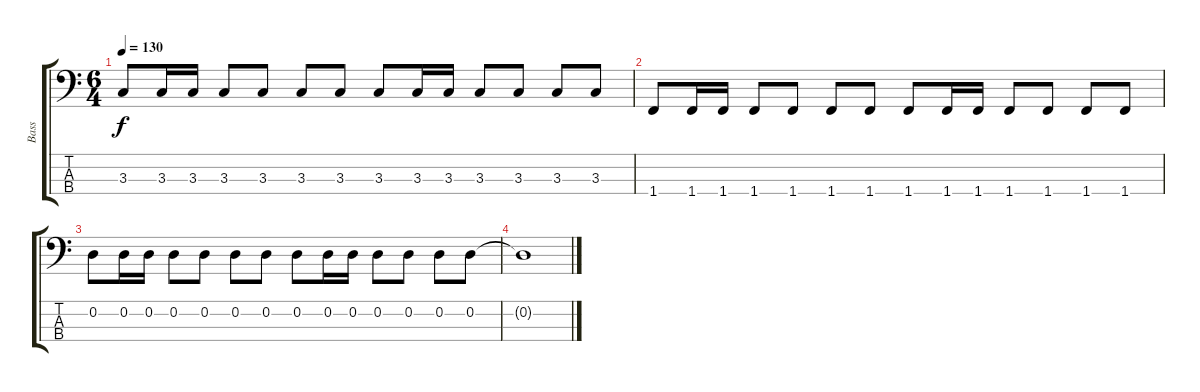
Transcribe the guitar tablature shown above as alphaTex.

\track ("Bass" "Bass") {instrument electricbasspick}
\staff {score tabs}
\tuning (G2 D2 A1 E1) {hide}
\ts (6 4)
\tempo 130
\clef f4
\ks c
3.3.8{dy f} 3.3.16 3.3.16 3.3.8 3.3.8 3.3.8 3.3.8 3.3.8 3.3.16 3.3.16 3.3.8 3.3.8 3.3.8 3.3.8 |
1.4.8 1.4.16 1.4.16 1.4.8 1.4.8 1.4.8 1.4.8 1.4.8 1.4.16 1.4.16 1.4.8 1.4.8 1.4.8 1.4.8 |
0.2.8 0.2.16 0.2.16 0.2.8 0.2.8 0.2.8 0.2.8 0.2.8 0.2.16 0.2.16 0.2.8 0.2.8 0.2.8 0.2.8 |
0.2{t}.1
